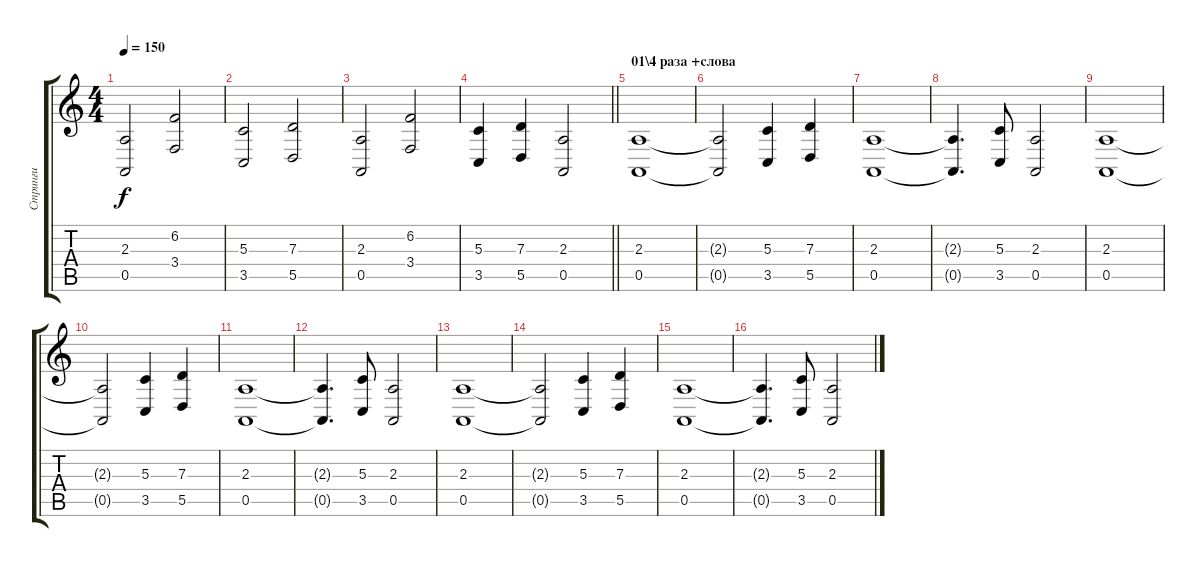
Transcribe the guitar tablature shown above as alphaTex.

\track ("Стринги" "Стринги") {instrument choiraahs}
\staff {score tabs}
\tuning (E4 B3 G3 D3 A2 E2) {hide}
\ts (4 4)
\tempo 150
\clef g2
\ks c
(2.3 0.5).2{dy f} (6.2 3.4).2 |
(5.3 3.5).2 (7.3 5.5).2 |
(2.3 0.5).2 (6.2 3.4).2 |
\barLineRight lightlight
(5.3 3.5).4 (7.3 5.5).4 (2.3 0.5).2 |
\section ("" "01\\4 раза +слова")
(2.3 0.5).1 |
(2.3{t} 0.5{t}).2 (5.3 3.5).4 (7.3 5.5).4 |
(2.3 0.5).1 |
(2.3{t} 0.5{t}).4{d} (5.3 3.5).8 (2.3 0.5).2 |
(2.3 0.5).1 |
(2.3{t} 0.5{t}).2 (5.3 3.5).4 (7.3 5.5).4 |
(2.3 0.5).1 |
(2.3{t} 0.5{t}).4{d} (5.3 3.5).8 (2.3 0.5).2 |
(2.3 0.5).1 |
(2.3{t} 0.5{t}).2 (5.3 3.5).4 (7.3 5.5).4 |
(2.3 0.5).1 |
(2.3{t} 0.5{t}).4{d} (5.3 3.5).8 (2.3 0.5).2
